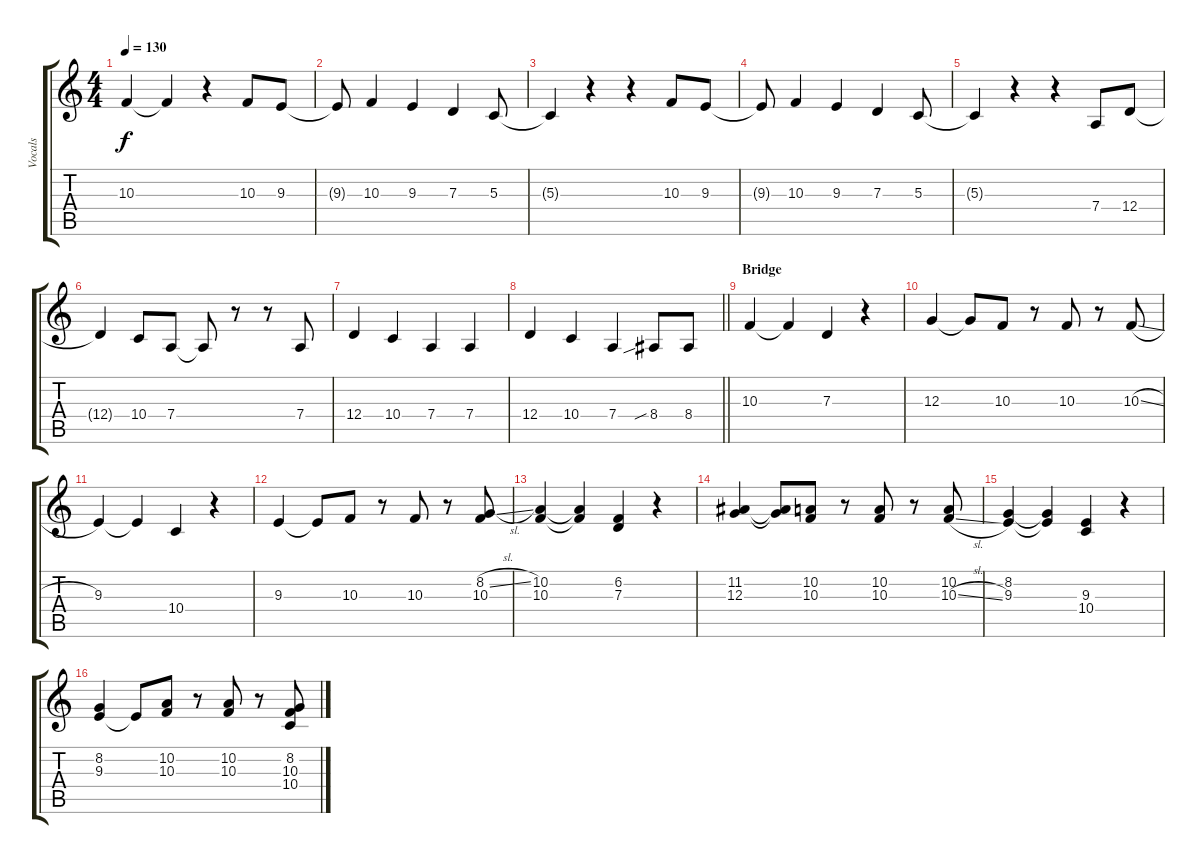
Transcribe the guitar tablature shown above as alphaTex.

\track ("Vocals" "Vocals") {instrument flute}
\staff {score tabs}
\tuning (E4 B3 G3 D3 A2 E2) {hide}
\ts (4 4)
\tempo 130
\clef g2
\ks c
10.3.4{dy f} 10.3{t}.4 r.4 10.3.8 9.3.8 |
9.3{t}.8 10.3.4 9.3.4 7.3.4 5.3.8 |
5.3{t}.4 r.4 r.4 10.3.8 9.3.8 |
9.3{t}.8 10.3.4 9.3.4 7.3.4 5.3.8 |
5.3{t}.4 r.4 r.4 7.4.8 12.4.8 |
12.4{t}.4 10.4.8 7.4.8 7.4{t}.8 r.8 r.8 7.4.8 |
12.4.4 10.4.4 7.4.4 7.4.4 |
\barLineRight lightlight
12.4.4 10.4.4 7.4.4 8.4{sib}.8 8.4.8 |
\section ("" "Bridge")
10.3.4 10.3{t}.4 7.3.4 r.4 |
12.3.4 12.3{t}.8 10.3.8 r.8 10.3.8 r.8 10.3{sl}.8 |
9.3.4 9.3{t}.4 10.4.4 r.4 |
9.3.4 9.3{t}.8 10.3.8 r.8 10.3.8 r.8 (8.2{sl} 10.3).8 |
(10.2 10.3).4 (10.2{t} 10.3{t}).4 (6.2 7.3).4 r.4 |
(11.2 12.3).4 (11.2{t} 12.3{t}).8 (10.2 10.3).8 r.8 (10.2 10.3).8 r.8 (10.2 10.3{sl}).8 |
(8.2 9.3).4 (8.2{t} 9.3{t}).4 (9.3 10.4).4 r.4 |
(8.2 9.3).4 9.3{t}.8 (10.2 10.3).8 r.8 (10.2 10.3).8 r.8 (8.2 10.3 10.4).8
